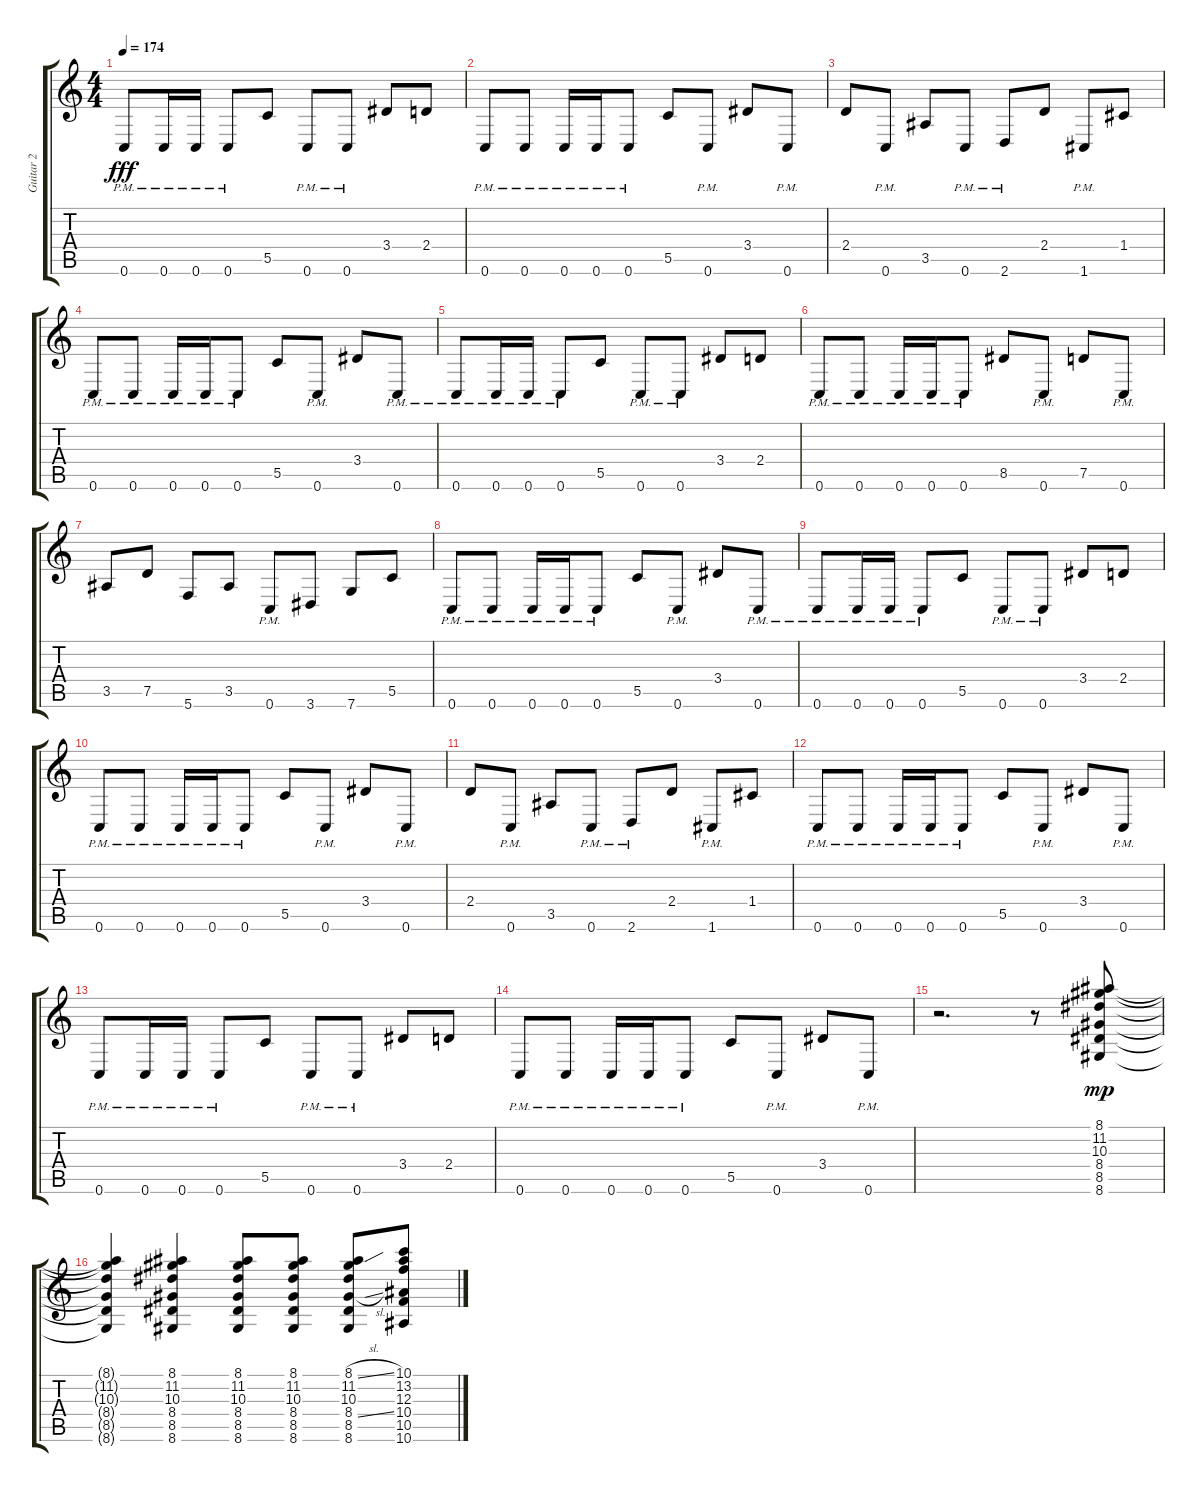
\track ("Guitar 2" "Guitar 2") {instrument distortionguitar}
\staff {score tabs}
\tuning (D4 A3 F3 C3 G2 C2) {hide}
\ts (4 4)
\tempo 174
\clef g2
\ks c
0.6{pm}.8{dy fff} 0.6{pm}.16 0.6{pm}.16 0.6{pm}.8 5.5.8 0.6{pm}.8 0.6{pm}.8 3.4.8 2.4.8 |
0.6{pm}.8 0.6{pm}.8 0.6{pm}.16 0.6{pm}.16 0.6{pm}.8 5.5.8 0.6{pm}.8 3.4.8 0.6{pm}.8 |
2.4.8 0.6{pm}.8 3.5.8 0.6{pm}.8 2.6{pm}.8 2.4.8 1.6{pm}.8 1.4.8 |
0.6{pm}.8 0.6{pm}.8 0.6{pm}.16 0.6{pm}.16 0.6{pm}.8 5.5.8 0.6{pm}.8 3.4.8 0.6{pm}.8 |
0.6{pm}.8 0.6{pm}.16 0.6{pm}.16 0.6{pm}.8 5.5.8 0.6{pm}.8 0.6{pm}.8 3.4.8 2.4.8 |
0.6{pm}.8 0.6{pm}.8 0.6{pm}.16 0.6{pm}.16 0.6{pm}.8 8.5.8 0.6{pm}.8 7.5.8 0.6{pm}.8 |
3.5.8 7.5.8 5.6.8 3.5.8 0.6{pm}.8 3.6.8 7.6.8 5.5.8 |
0.6{pm}.8 0.6{pm}.8 0.6{pm}.16 0.6{pm}.16 0.6{pm}.8 5.5.8 0.6{pm}.8 3.4.8 0.6{pm}.8 |
0.6{pm}.8 0.6{pm}.16 0.6{pm}.16 0.6{pm}.8 5.5.8 0.6{pm}.8 0.6{pm}.8 3.4.8 2.4.8 |
0.6{pm}.8 0.6{pm}.8 0.6{pm}.16 0.6{pm}.16 0.6{pm}.8 5.5.8 0.6{pm}.8 3.4.8 0.6{pm}.8 |
2.4.8 0.6{pm}.8 3.5.8 0.6{pm}.8 2.6{pm}.8 2.4.8 1.6{pm}.8 1.4.8 |
0.6{pm}.8 0.6{pm}.8 0.6{pm}.16 0.6{pm}.16 0.6{pm}.8 5.5.8 0.6{pm}.8 3.4.8 0.6{pm}.8 |
0.6{pm}.8 0.6{pm}.16 0.6{pm}.16 0.6{pm}.8 5.5.8 0.6{pm}.8 0.6{pm}.8 3.4.8 2.4.8 |
0.6{pm}.8 0.6{pm}.8 0.6{pm}.16 0.6{pm}.16 0.6{pm}.8 5.5.8 0.6{pm}.8 3.4.8 0.6{pm}.8 |
r.2{d} r.8 (8.1 11.2 10.3 8.4 8.5 8.6).8{dy mp} |
(8.1{t} 11.2{t} 10.3{t} 8.4{t} 8.5{t} 8.6{t}).4 (8.1 11.2 10.3 8.4 8.5 8.6).4 (8.1 11.2 10.3 8.4 8.5 8.6).8 (8.1 11.2 10.3 8.4 8.5 8.6).8 (8.1{sl} 11.2 10.3 8.4{sl} 8.5 8.6).8 (10.1 13.2 12.3 10.4 10.5 10.6).8
